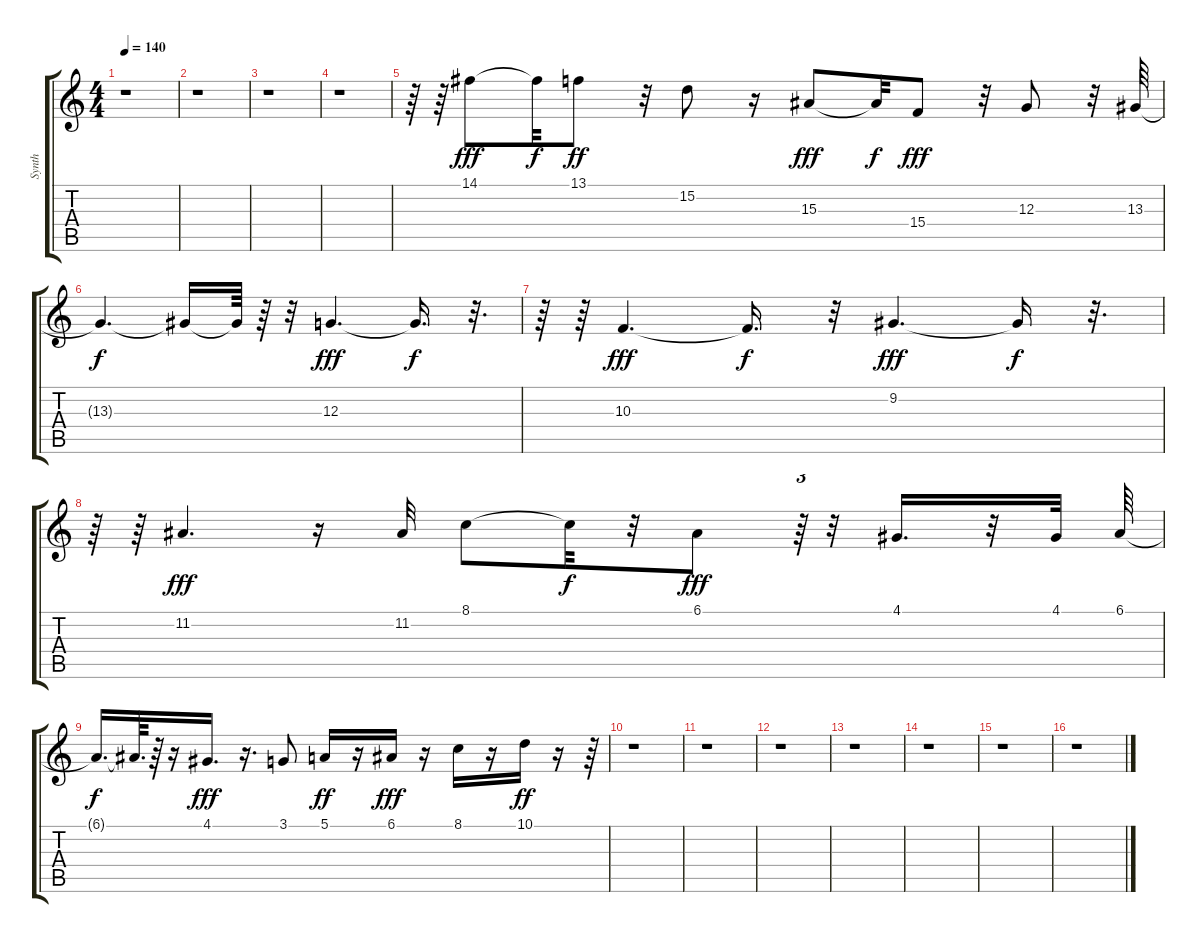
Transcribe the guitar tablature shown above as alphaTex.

\track ("Synth" "Synth") {instrument frenchhorn}
\staff {score tabs}
\tuning (E4 B3 G3 D3 A2 E2) {hide}
\ts (4 4)
\tempo 140
\clef g2
\ks c
r.1{dy fff} |
r.1 |
r.1 |
r.1 |
r.64 r.64 14.1.8 14.1{t}.32{dy f} 13.1.8{dy ff} r.32 15.2.8 r.16 15.3.8{dy fff} 15.3{t}.32{dy f} 15.4.8{dy fff} r.32 12.3.8 r.32 13.3.64 |
13.3{t}.4{d dy f} 13.3{t}.16 13.3{t}.64 r.64 r.32 12.3.4{d dy fff} 12.3{t}.16{d dy f} r.32{d} |
r.64 r.64 10.3.4{d dy fff} 10.3{t}.16{d dy f} r.32 9.2.4{d dy fff} 9.2{t}.16{dy f} r.32{d} |
r.64 r.64 11.2.4{d dy fff} r.16 11.2.32 8.1.8 8.1{t}.32{dy f} r.32 6.1.8{dy fff} r.64{tu (3 2)} r.32 4.1.16{d} r.32 4.1.32 6.1.64 |
6.1{t}.16{d dy f} 6.1{t}.64{d} r.64 r.16 4.1.16{d dy fff} r.16{d} 3.1.8 5.1.16{dy ff} r.16 6.1.16{dy fff} r.16 8.1.16 r.16 10.1.16{dy ff} r.16 r.64 |
r.1 |
r.1 |
r.1 |
r.1 |
r.1 |
r.1 |
r.1
